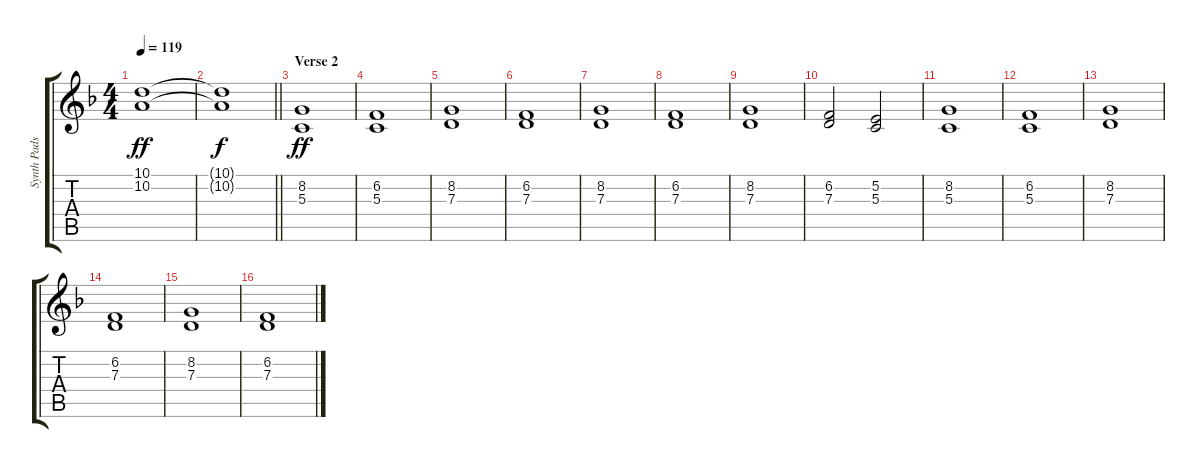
\track ("Synth Pads" "Synth Pads") {instrument pad2warm}
\staff {score tabs}
\tuning (E4 B3 G3 D3 A2 E2) {hide}
\ts (4 4)
\tempo 119
\clef g2
\ks f
(10.1 10.2).1{dy ff volume 6} |
\barLineRight lightlight
(10.1{t} 10.2{t}).1{dy f} |
\section ("" "Verse 2")
(8.2 5.3).1{dy ff volume 7} |
(6.2 5.3).1 |
(8.2 7.3).1 |
(6.2 7.3).1 |
(8.2 7.3).1 |
(6.2 7.3).1 |
(8.2 7.3).1 |
(6.2 7.3).2 (5.2 5.3).2 |
(8.2 5.3).1 |
(6.2 5.3).1 |
(8.2 7.3).1 |
(6.2 7.3).1 |
(8.2 7.3).1 |
(6.2 7.3).1
